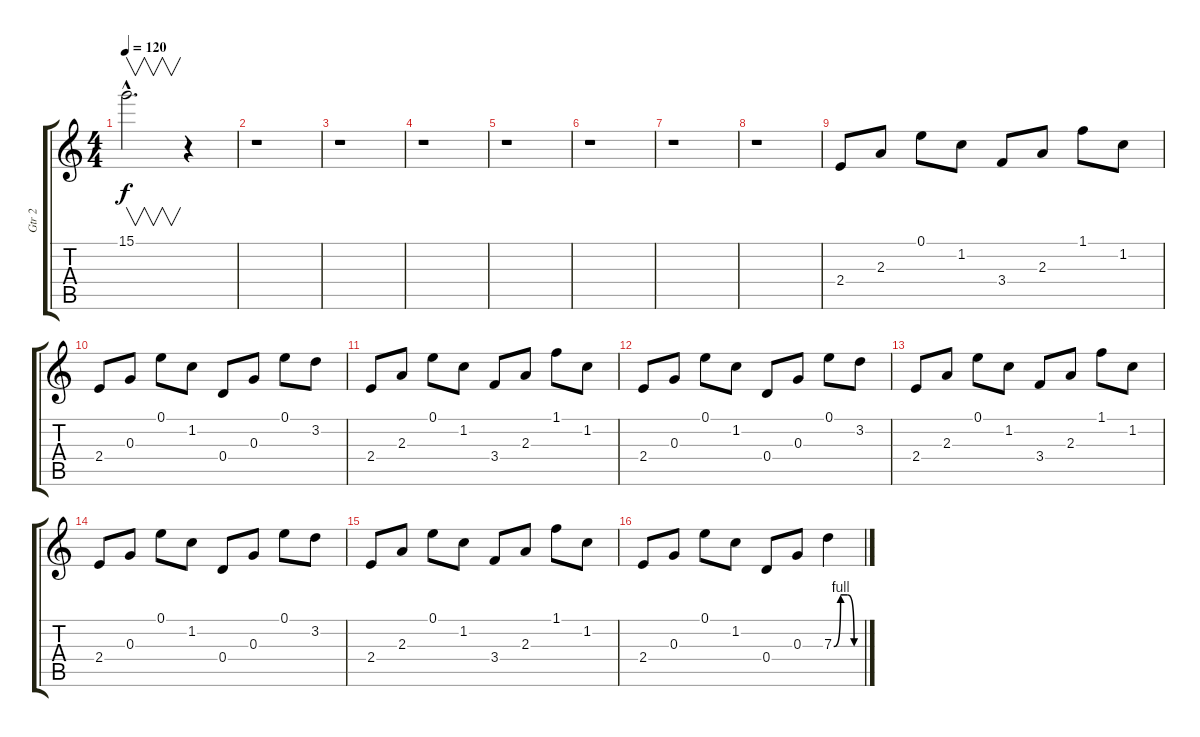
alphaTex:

\track ("Gtr 2" "Gtr 2") {instrument overdrivenguitar}
\staff {score tabs}
\tuning (E4 B3 G3 D3 A2 E2) {hide}
\ts (4 4)
\tempo 120
\clef g2
\ks c
15.1{hac}.2{v d dy f} r.4 |
r.1 |
r.1 |
r.1 |
r.1 |
r.1 |
r.1 |
r.1 |
2.4.8 2.3.8 0.1.8 1.2.8 3.4.8 2.3.8 1.1.8 1.2.8 |
2.4.8 0.3.8 0.1.8 1.2.8 0.4.8 0.3.8 0.1.8 3.2.8 |
2.4.8 2.3.8 0.1.8 1.2.8 3.4.8 2.3.8 1.1.8 1.2.8 |
2.4.8 0.3.8 0.1.8 1.2.8 0.4.8 0.3.8 0.1.8 3.2.8 |
2.4.8 2.3.8 0.1.8 1.2.8 3.4.8 2.3.8 1.1.8 1.2.8 |
2.4.8 0.3.8 0.1.8 1.2.8 0.4.8 0.3.8 0.1.8 3.2.8 |
2.4.8 2.3.8 0.1.8 1.2.8 3.4.8 2.3.8 1.1.8 1.2.8 |
2.4.8 0.3.8 0.1.8 1.2.8 0.4.8 0.3.8 7.3{be (custom 0 0 15 4 30 4 45 0 60 0)}.4
